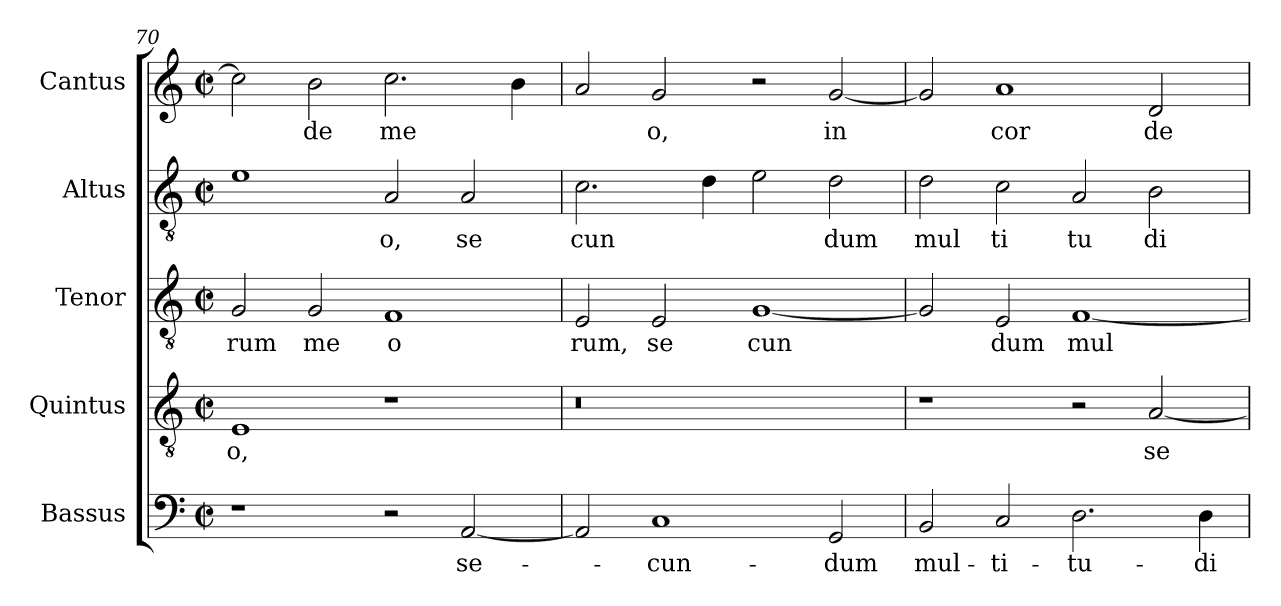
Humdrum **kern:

**kern	**text	**kern	**text	**kern	**text	**kern	**text	**kern	**text
*part5	*part5	*part4	*part4	*part3	*part3	*part2	*part2	*part1	*part1
*staff5	*staff5	*staff4	*staff4	*staff3	*staff3	*staff2	*staff2	*staff1	*staff1
*I"Bassus	*	*I"Quintus	*	*I"Tenor	*	*I"Altus	*	*I"Cantus	*
*clefF4	*	*clefGv2	*	*clefGv2	*	*clefGv2	*	*clefG2	*
*M2/2	*	*M2/2	*	*M2/2	*	*M2/2	*	*M2/2	*
*met(c|)	*	*met(c|)	*	*met(c|)	*	*met(c|)	*	*met(c|)	*
=70	=70	=70	=70	=70	=70	=70	=70	=70	=70
!	!	!	!LO:LY:b:cj	!	!LO:LY:b:cj	!	!	!	!
1r	.	1E	o,	2G/	rum	1e	.	2cc\]	.
!	!	!	!	!	!LO:LY:b:cj	!	!	!	!LO:LY:b:cj
.	.	.	.	2G/	me	.	.	2b\	de
!	!	!	!	!	!LO:LY:b:cj	!	!LO:LY:b:cj	!	!LO:LY:b
2r	.	1r	.	1F	o	2A/	o,	2.cc\	me
!	!LO:LY:b:cj	!	!	!	!	!	!LO:LY:b:cj	!	!
[<2AA/	se-	.	.	.	.	2A/	se	.	.
.	.	.	.	.	.	.	.	4b\	.
=71	=71	=71	=71	=71	=71	=71	=71	=71	=71
!	!	!	!	!	!LO:LY:b:cj	!	!LO:LY:b	!	!
2AA/]	.	0r	.	2E/	rum,	2.c\	cun	2a/	.
!	!LO:LY:b:cj	!	!	!	!LO:LY:b:cj	!	!	!	!LO:LY:b:cj
1C	-cun-	.	.	2E/	se	.	.	2g/	o,
.	.	.	.	.	.	4d\	.	.	.
!	!	!	!	!	!LO:LY:b	!	!	!	!
.	.	.	.	[<1G	cun	2e\	.	2r	.
!	!LO:LY:b:cj	!	!	!	!	!	!LO:LY:b:cj	!	!LO:LY:b:cj
2GG/	-dum	.	.	.	.	2d\	dum	[<2g/	in
=72	=72	=72	=72	=72	=72	=72	=72	=72	=72
!	!LO:LY:b:cj	!	!	!	!	!	!LO:LY:b:cj	!	!
2BB/	mul-	1r	.	2G/]	.	2d\	mul	2g/]	.
!	!LO:LY:b:cj	!	!	!	!LO:LY:b:cj	!	!LO:LY:b:cj	!	!LO:LY:b:cj
2C/	-ti-	.	.	2E/	dum	2c\	ti	1a	cor
!	!LO:LY:b:cj	!	!	!	!LO:LY:b	!	!LO:LY:b:cj	!	!
2.D\	-tu-	2r	.	[<1F	mul	2A/	tu	.	.
!	!	!	!LO:LY:b:cj	!	!	!	!LO:LY:b:cj	!	!LO:LY:b:cj
.	.	[<2A/	se	.	.	2B\	di	2d/	de
!	!LO:LY:b:cj	!	!	!	!	!	!	!	!
4D\	-di-	.	.	.	.	.	.	.	.
=	=	=	=	=	=	=	=	=	=
*-	*-	*-	*-	*-	*-	*-	*-	*-	*-
